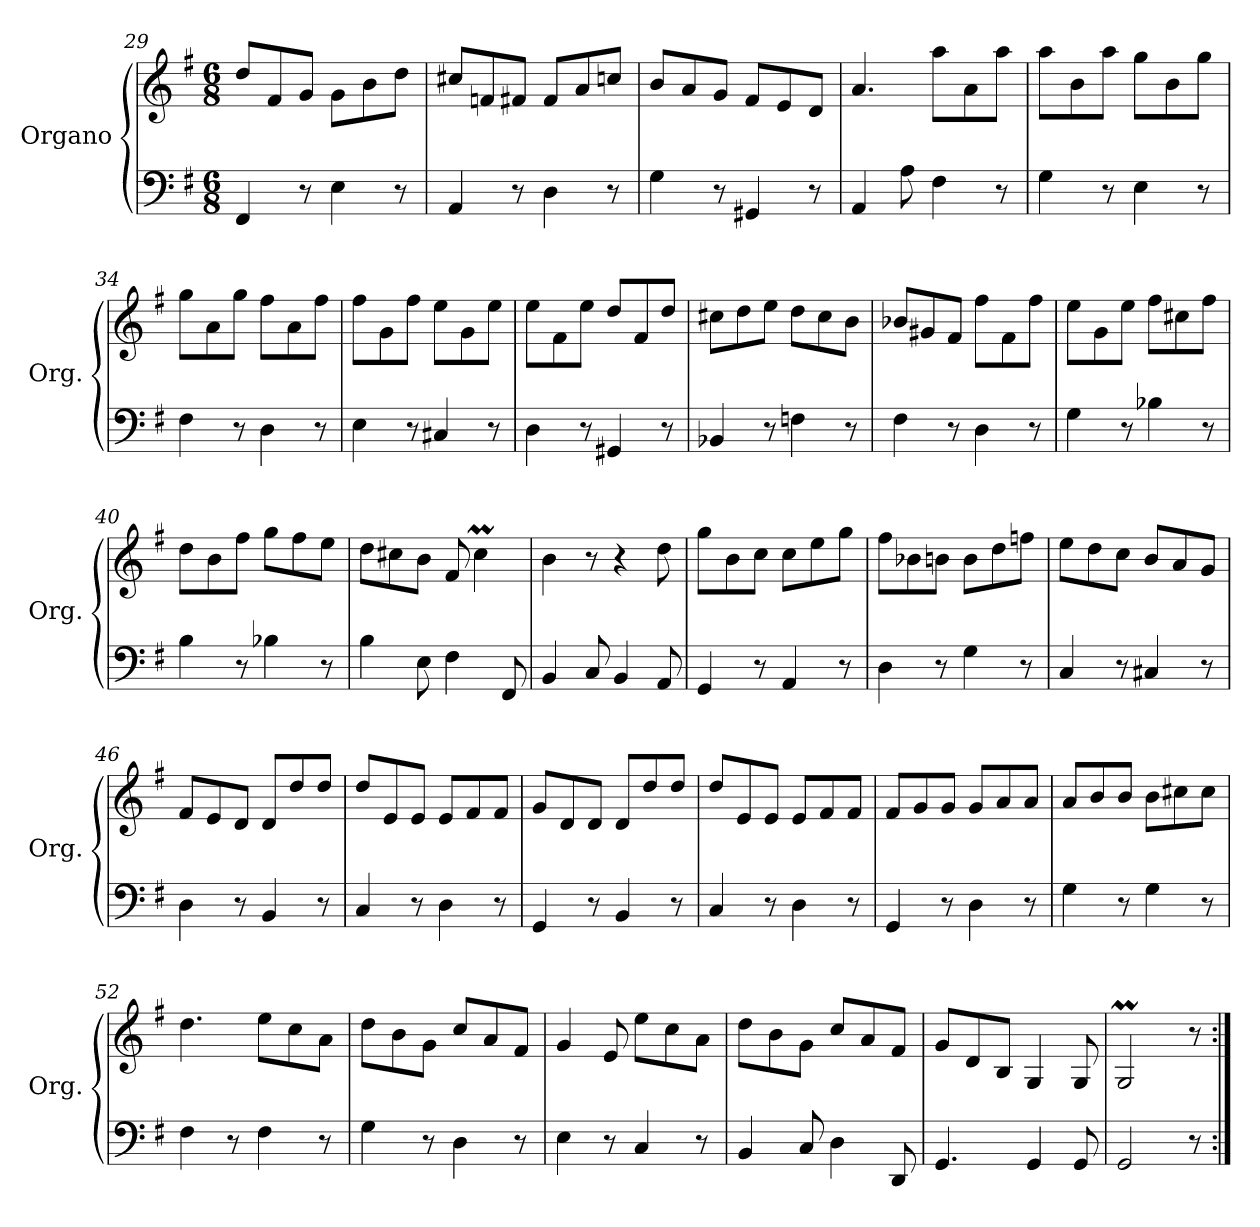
**kern	**kern
*part1	*part1
*staff2	*staff1
*I"Organo	*
*I'Org.	*
*clefF4	*clefG2
*k[f#]	*k[f#]
*M6/8	*M6/8
=29	=29
4FF#/	8dd/L
.	8f#/
8r	8g/J
4E\	8g\L
.	8b\
8r	8dd\J
!!LO:LB:g=z
=30	=30
4AA/	8cc#X/L
.	8fn/
8r	8f#X/J
4D\	8f#/L
.	8a/
8r	8ccn/J
=31	=31
4G\	8b/L
.	8a/
8r	8g/J
4GG#X/	8f#/L
.	8e/
8r	8d/J
=32	=32
4AA/	4.a/
8A\	.
4F#\	8aa\L
.	8a\
8r	8aa\J
=33	=33
4G\	8aa\L
.	8b\
8r	8aa\J
4E\	8gg\L
.	8b\
8r	8gg\J
=34	=34
4F#\	8gg\L
.	8a\
8r	8gg\J
4D\	8ff#\L
.	8a\
8r	8ff#\J
!!LO:LB:g=z
=35	=35
4E\	8ff#\L
.	8g\
8r	8ff#\J
4C#X/	8ee\L
.	8g\
8r	8ee\J
=36	=36
4D\	8ee\L
.	8f#\
8r	8ee\J
4GG#X/	8dd/L
.	8f#/
8r	8dd/J
=37	=37
4BB-X/	8cc#X\L
.	8dd\
8r	8ee\J
4Fn\	8dd\L
.	8cc#\
8r	8b\J
=38	=38
4F#\	8b-X/L
.	8g#X/
8r	8f#/J
4D\	8ff#\L
.	8f#\
8r	8ff#\J
=39	=39
4G\	8ee\L
.	8g\
8r	8ee\J
4B-X\	8ff#\L
.	8cc#X\
8r	8ff#\J
!!LO:LB:g=z
=40	=40
4B\	8dd\L
.	8b\
8r	8ff#\J
4B-X\	8gg\L
.	8ff#\
8r	8ee\J
=41	=41
4B\	8dd\L
.	8cc#X\
8E\	8b\J
4F#\	8f#/
.	4cc#m\
8FF#/	.
=42	=42
4BB/	4b\
8C/	8r
4BB/	4r
8AA/	8dd\
=43	=43
4GG/	8gg\L
.	8b\
8r	8cc\J
4AA/	8cc\L
.	8ee\
8r	8gg\J
=44	=44
4D\	8ff#\L
.	8b-X\
8r	8bn\J
4G\	8b\L
.	8dd\
8r	8ffn\J
!!LO:LB:g=z
=45	=45
4C/	8ee\L
.	8dd\
8r	8cc\J
4C#X/	8b/L
.	8a/
8r	8g/J
=46	=46
4D\	8f#/L
.	8e/
8r	8d/J
4BB/	8d/L
.	8dd/
8r	8dd/J
=47	=47
4C/	8dd/L
.	8e/
8r	8e/J
4D\	8e/L
.	8f#/
8r	8f#/J
=48	=48
4GG/	8g/L
.	8d/
8r	8d/J
4BB/	8d/L
.	8dd/
8r	8dd/J
=49	=49
4C/	8dd/L
.	8e/
8r	8e/J
4D\	8e/L
.	8f#/
8r	8f#/J
!!LO:LB:g=z
=50	=50
4GG/	8f#/L
.	8g/
8r	8g/J
4D\	8g/L
.	8a/
8r	8a/J
=51	=51
4G\	8a/L
.	8b/
8r	8b/J
4G\	8b\L
.	8cc#X\
8r	8cc#\J
=52	=52
4F#\	4.dd\
8r	.
4F#\	8ee\L
.	8cc\
8r	8a\J
=53	=53
4G\	8dd\L
.	8b\
8r	8g\J
4D\	8cc/L
.	8a/
8r	8f#/J
=54	=54
4E\	4g/
8r	8e/
4C/	8ee\L
.	8cc\
8r	8a\J
!!LO:LB:g=z
=55	=55
4BB/	8dd\L
.	8b\
8C/	8g\J
4D\	8cc/L
.	8a/
8DD/	8f#/J
=56	=56
4.GG/	8g/L
.	8d/
.	8B/J
4GG/	4G/
8GG/	8G/
=57	=57
2GG/	2GM/
8r	8r
=:|!	=:|!
*-	*-
